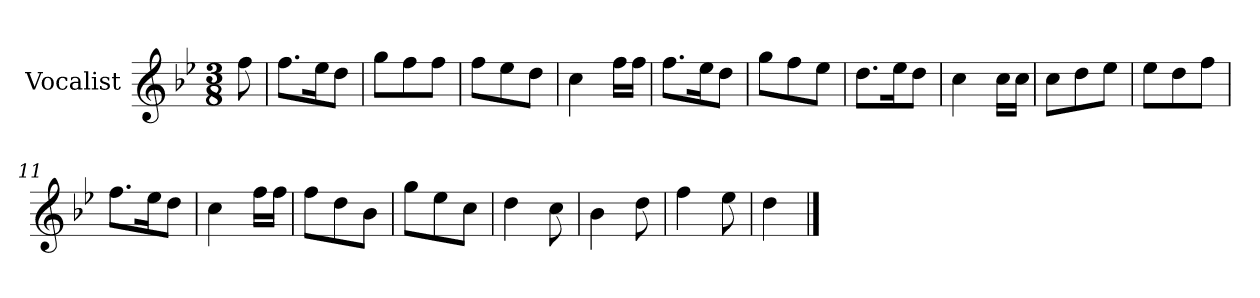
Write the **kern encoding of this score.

**kern
*part1
*staff1
*I"Vocalist
*k[b-e-]
*B-:
*M3/8
=
8ff
=1
8.ffL
16ee-K
8ddJ
=2
8ggL
8ff
8ffJ
=3
8ffL
8ee-
8ddJ
=4
4cc
16ffLL
16ffJJ
=5
8.ffL
16ee-K
8ddJ
=6
8ggL
8ff
8ee-J
=7
8.ddL
16ee-K
8ddJ
=8
4cc
16ccLL
16ccJJ
=9
8ccL
8dd
8ee-J
=10
8ee-L
8dd
8ffJ
=11
8.ffL
16ee-K
8ddJ
=12
4cc
16ffLL
16ffJJ
=13
8ffL
8dd
8b-J
=14
8ggL
8ee-
8ccJ
=15
4dd
8cc
=16
4b-
8dd
=17
4ff
8ee-
=18
4dd
==
*-
